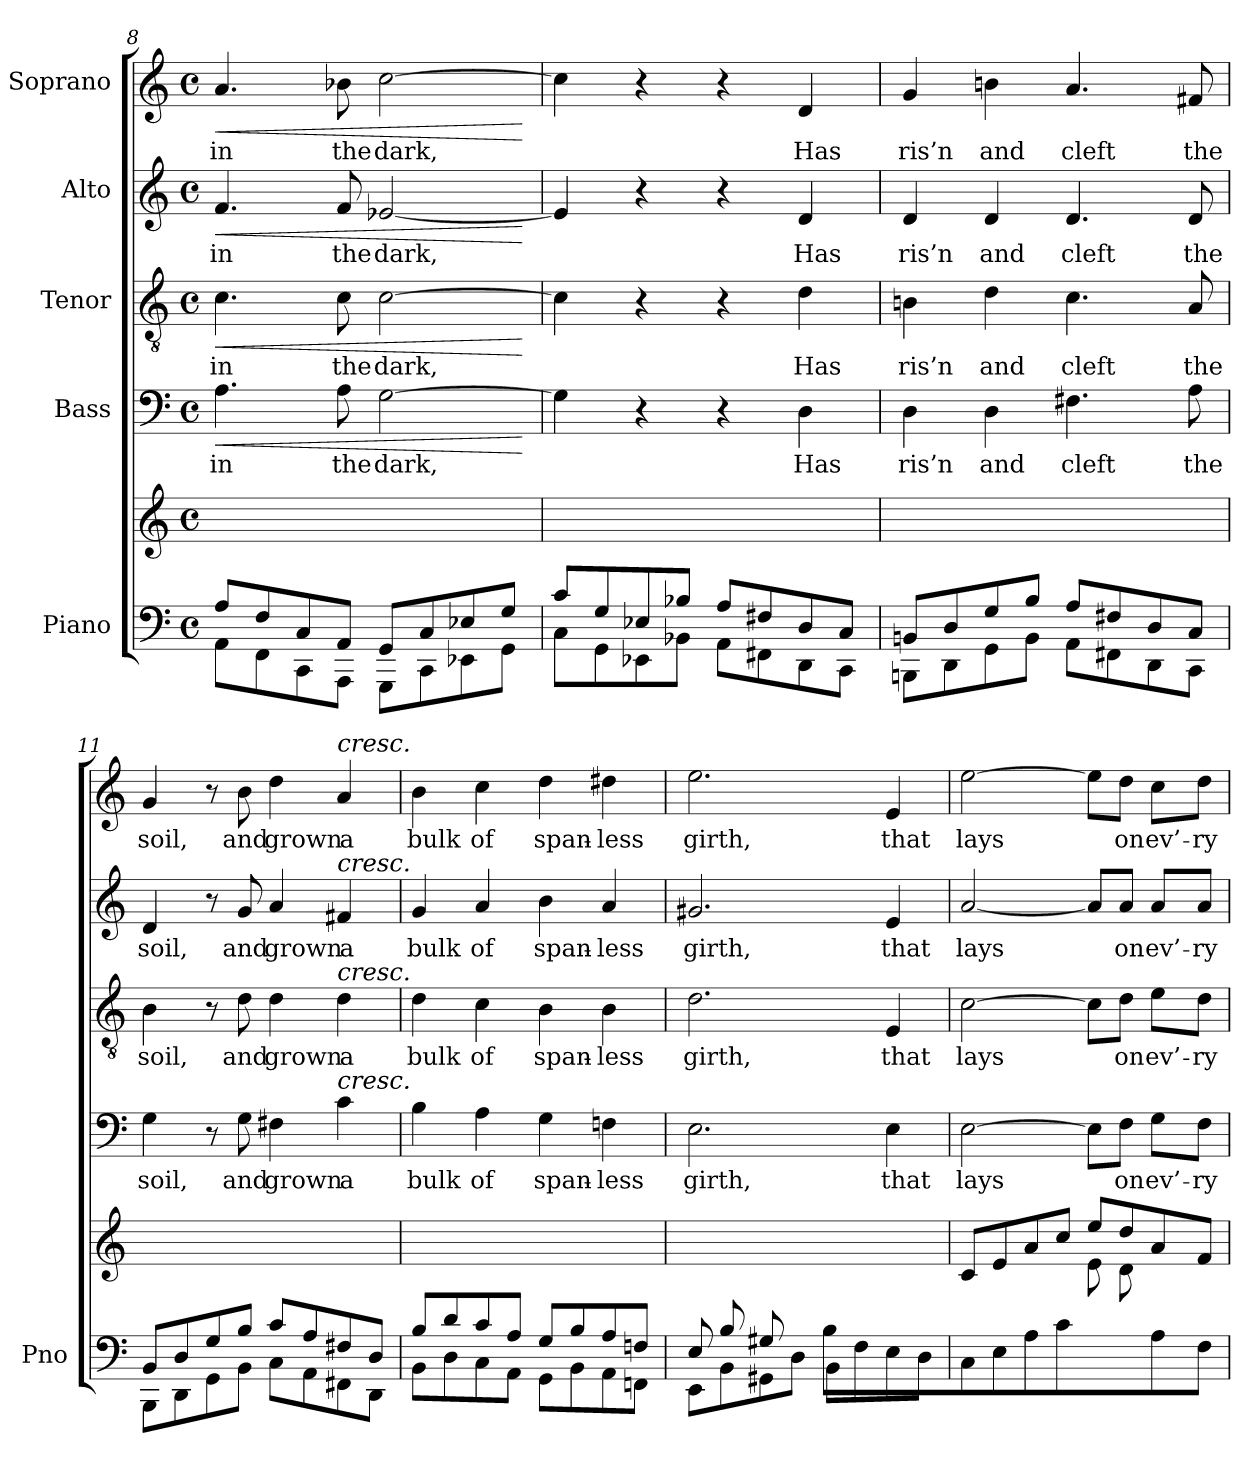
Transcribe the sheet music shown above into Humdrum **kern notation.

**kern	**kern	**kern	**text	**dynam	**kern	**text	**dynam	**kern	**text	**dynam	**kern	**text	**dynam
*part5	*part5	*part4	*part4	*part4	*part3	*part3	*part3	*part2	*part2	*part2	*part1	*part1	*part1
*staff6	*staff5	*staff4	*staff4	*staff4	*staff3	*staff3	*staff3	*staff2	*staff2	*staff2	*staff1	*staff1	*staff1
*I"Piano	*	*I"Bass	*	*	*I"Tenor	*	*	*I"Alto	*	*	*I"Soprano	*	*
*I'Pno	*	*	*	*	*	*	*	*	*	*	*	*	*
*clefF4	*clefG2	*clefF4	*	*	*clefGv2	*	*	*clefG2	*	*	*clefG2	*	*
*k[]	*k[]	*k[]	*	*	*k[]	*	*	*k[]	*	*	*k[]	*	*
*M4/4	*M4/4	*M4/4	*	*	*M4/4	*	*	*M4/4	*	*	*M4/4	*	*
*met(c)	*met(c)	*met(c)	*	*	*met(c)	*	*	*met(c)	*	*	*met(c)	*	*
=8	=8	=8	=8	=8	=8	=8	=8	=8	=8	=8	=8	=8	=8
*^	*	*	*	*	*	*	*	*	*	*	*	*	*
!	!	!	!	!LO:LY:b	!LO:HP:b	!	!LO:LY:b	!LO:HP:b	!	!LO:LY:b	!LO:HP:b	!	!LO:LY:b	!LO:HP:b
8A/L	8AA\L	1ryy	4.A\	in	<	4.c\	in	<	4.f/	in	<	4.a/	in	<
8F/	8FF\	.	.	.	.	.	.	.	.	.	.	.	.	.
8C/	8CC\	.	.	.	.	.	.	.	.	.	.	.	.	.
!	!	!	!	!LO:LY:b	!	!	!LO:LY:b	!	!	!LO:LY:b	!	!	!LO:LY:b	!
8AA/J	8AAA\J	.	8A\	the	.	8c\	the	.	8f/	the	.	8b-X\	the	.
!	!	!	!	!LO:LY:b	!	!	!LO:LY:b	!	!	!LO:LY:b	!	!	!LO:LY:b	!
8GG/L	8GGG\L	.	[2G\	dark,	.	[2c\	dark,	.	[2e-X/	dark,	.	[2cc\	dark,	.
8C/	8CC\	.	.	.	.	.	.	.	.	.	.	.	.	.
8E-X/	8EE-X\	.	.	.	.	.	.	.	.	.	.	.	.	.
8G/J	8GG\J	.	.	.	.	.	.	.	.	.	.	.	.	.
*v	*v	*	*	*	*	*	*	*	*	*	*	*	*	*
.	.	.	.	[	.	.	[	.	.	[	.	.	[
=9	=9	=9	=9	=9	=9	=9	=9	=9	=9	=9	=9	=9	=9
*^	*	*	*	*	*	*	*	*	*	*	*	*	*
8c/L	8C\L	1ryy	4G\]	.	.	4c\]	.	.	4e-/]	.	.	4cc\]	.	.
8G/	8GG\	.	.	.	.	.	.	.	.	.	.	.	.	.
8E-X/	8EE-X\	.	4r	.	.	4r	.	.	4r	.	.	4r	.	.
8B-X/J	8BB-X\J	.	.	.	.	.	.	.	.	.	.	.	.	.
8A/L	8AA\L	.	4r	.	.	4r	.	.	4r	.	.	4r	.	.
8F#X/	8FF#X\	.	.	.	.	.	.	.	.	.	.	.	.	.
!	!	!	!	!LO:LY:b	!	!	!LO:LY:b	!	!	!LO:LY:b	!	!	!LO:LY:b	!
8D/	8DD\	.	4D\	Has	.	4d\	Has	.	4d/	Has	.	4d/	Has	.
8C/J	8CC\J	.	.	.	.	.	.	.	.	.	.	.	.	.
!!LO:PB:g=z
=10	=10	=10	=10	=10	=10	=10	=10	=10	=10	=10	=10	=10	=10	=10
!	!	!	!	!LO:LY:b	!	!	!LO:LY:b	!	!	!LO:LY:b	!	!	!LO:LY:b	!
8BBn/L	8BBBn\L	1ryy	4D\	ris’n	.	4Bn\	ris’n	.	4d/	ris’n	.	4g/	ris’n	.
8D/	8DD\	.	.	.	.	.	.	.	.	.	.	.	.	.
!	!	!	!	!LO:LY:b	!	!	!LO:LY:b	!	!	!LO:LY:b	!	!	!LO:LY:b	!
8G/	8GG\	.	4D\	and	.	4d\	and	.	4d/	and	.	4bn\	and	.
8B/J	8BB\J	.	.	.	.	.	.	.	.	.	.	.	.	.
!	!	!	!	!LO:LY:b	!	!	!LO:LY:b	!	!	!LO:LY:b	!	!	!LO:LY:b	!
8A/L	8AA\L	.	4.F#X\	cleft	.	4.c\	cleft	.	4.d/	cleft	.	4.a/	cleft	.
8F#X/	8FF#X\	.	.	.	.	.	.	.	.	.	.	.	.	.
8D/	8DD\	.	.	.	.	.	.	.	.	.	.	.	.	.
!	!	!	!	!LO:LY:b	!	!	!LO:LY:b	!	!	!LO:LY:b	!	!	!LO:LY:b	!
8C/J	8CC\J	.	8A\	the	.	8A/	the	.	8d/	the	.	8f#X/	the	.
=11	=11	=11	=11	=11	=11	=11	=11	=11	=11	=11	=11	=11	=11	=11
!	!	!	!	!LO:LY:b	!	!	!LO:LY:b	!	!	!LO:LY:b	!	!	!LO:LY:b	!
8BB/L	8BBB\L	1ryy	4G\	soil,	.	4B\	soil,	.	4d/	soil,	.	4g/	soil,	.
8D/	8DD\	.	.	.	.	.	.	.	.	.	.	.	.	.
8G/	8GG\	.	8r	.	.	8r	.	.	8r	.	.	8r	.	.
!	!	!	!	!LO:LY:b	!	!	!LO:LY:b	!	!	!LO:LY:b	!	!	!LO:LY:b	!
8B/J	8BB\J	.	8G\	and	.	8d\	and	.	8g/	and	.	8b\	and	.
!	!	!	!	!LO:LY:b	!	!	!LO:LY:b	!	!	!LO:LY:b	!	!	!LO:LY:b	!
8c/L	8C\L	.	4F#X\	grown	.	4d\	grown	.	4a/	grown	.	4dd\	grown	.
8A/	8AA\	.	.	.	.	.	.	.	.	.	.	.	.	.
!	!	!	!	!	!	!	!	!	!	!	!	!LO:TX:a:i:t=cresc.	!	!
!	!	!	!	!	!	!	!	!	!LO:TX:a:i:t=cresc.	!	!	!	!	!
!	!	!	!	!	!	!LO:TX:a:i:t=cresc.	!	!	!	!	!	!	!	!
!	!	!	!LO:TX:a:i:t=cresc.	!	!	!	!	!	!	!	!	!	!	!
!	!	!	!	!LO:LY:b	!	!	!LO:LY:b	!	!	!LO:LY:b	!	!	!LO:LY:b	!
8F#X/	8FF#X\	.	4c\	a	.	4d\	a	.	4f#X/	a	.	4a/	a	.
8D/J	8DD\J	.	.	.	.	.	.	.	.	.	.	.	.	.
=12	=12	=12	=12	=12	=12	=12	=12	=12	=12	=12	=12	=12	=12	=12
!	!	!	!	!LO:LY:b	!	!	!LO:LY:b	!	!	!LO:LY:b	!	!	!LO:LY:b	!
8B/L	8BB\L	1ryy	4B\	bulk	.	4d\	bulk	.	4g/	bulk	.	4b\	bulk	.
8d/	8D\	.	.	.	.	.	.	.	.	.	.	.	.	.
!	!	!	!	!LO:LY:b	!	!	!LO:LY:b	!	!	!LO:LY:b	!	!	!LO:LY:b	!
8c/	8C\	.	4A\	of	.	4c\	of	.	4a/	of	.	4cc\	of	.
8A/J	8AA\J	.	.	.	.	.	.	.	.	.	.	.	.	.
!	!	!	!	!LO:LY:b	!	!	!LO:LY:b	!	!	!LO:LY:b	!	!	!LO:LY:b	!
8G/L	8GG\L	.	4G\	span-	.	4B\	span-	.	4b\	span-	.	4dd\	span-	.
8B/	8BB\	.	.	.	.	.	.	.	.	.	.	.	.	.
!	!	!	!	!LO:LY:b	!	!	!LO:LY:b	!	!	!LO:LY:b	!	!	!LO:LY:b	!
8A/	8AA\	.	4Fn\	-less	.	4B\	-less	.	4a/	-less	.	4dd#X\	-less	.
8Fn/J	8FFn\J	.	.	.	.	.	.	.	.	.	.	.	.	.
=13	=13	=13	=13	=13	=13	=13	=13	=13	=13	=13	=13	=13	=13	=13
!	!	!	!	!LO:LY:b	!	!	!LO:LY:b	!	!	!LO:LY:b	!	!	!LO:LY:b	!
8E/L	8EE\L	4.ryy	2.E\	girth,	.	2.d\	girth,	.	2.g#X/	girth,	.	2.ee\	girth,	.
8B/	8BB\	.	.	.	.	.	.	.	.	.	.	.	.	.
8G#X/	8GG#X\	.	.	.	.	.	.	.	.	.	.	.	.	.
8ryy	8D\J	8d\J	.	.	.	.	.	.	.	.	.	.	.	.
8B/L	8BB\L	8ryy	.	.	.	.	.	.	.	.	.	.	.	.
4.ryy	8F\	8f\	.	.	.	.	.	.	.	.	.	.	.	.
!	!	!	!	!LO:LY:b	!	!	!LO:LY:b	!	!	!LO:LY:b	!	!	!LO:LY:b	!
.	8E\	8e\	4E\	that	.	4E/	that	.	4e/	that	.	4e/	that	.
.	8D\J	8d\J	.	.	.	.	.	.	.	.	.	.	.	.
!!LO:LB:g=z
=14	=14	=14	=14	=14	=14	=14	=14	=14	=14	=14	=14	=14	=14	=14
*	*	*^	*	*	*	*	*	*	*	*	*	*	*	*
!	!	!	!	!	!LO:LY:b	!	!	!LO:LY:b	!	!	!LO:LY:b	!	!	!LO:LY:b	!
*v	*v	*	*	*	*	*	*	*	*	*	*	*	*	*	*
8C\L	8c/L	2ryy	[2E\	lays	.	[2c\	lays	.	[2a/	lays	.	[2ee\	lays	.
8E\	8e/	.	.	.	.	.	.	.	.	.	.	.	.	.
8A\	8a/	.	.	.	.	.	.	.	.	.	.	.	.	.
8c\J	8cc/J	.	.	.	.	.	.	.	.	.	.	.	.	.
4ryy	8ee/L	8e\L	8E\L]	.	.	8c\L]	.	.	8a/L]	.	.	8ee\L]	.	.
!	!	!	!	!LO:LY:b	!	!	!LO:LY:b	!	!	!LO:LY:b	!	!	!LO:LY:b	!
.	8dd/	8d\	8F\J	on	.	8d\J	on	.	8a/J	on	.	8dd\J	on	.
!	!	!	!	!LO:LY:b	!	!	!LO:LY:b	!	!	!LO:LY:b	!	!	!LO:LY:b	!
8A/	8a/	4ryy	8G\L	ev’-	.	8e\L	ev’-	.	8a/L	ev’-	.	8cc\L	ev’-	.
!	!	!	!	!LO:LY:b	!	!	!LO:LY:b	!	!	!LO:LY:b	!	!	!LO:LY:b	!
8F/J	8f/J	.	8F\J	-ry	.	8d\J	-ry	.	8a/J	-ry	.	8dd\J	-ry	.
*	*v	*v	*	*	*	*	*	*	*	*	*	*	*	*
=	=	=	=	=	=	=	=	=	=	=	=	=	=
*-	*-	*-	*-	*-	*-	*-	*-	*-	*-	*-	*-	*-	*-
